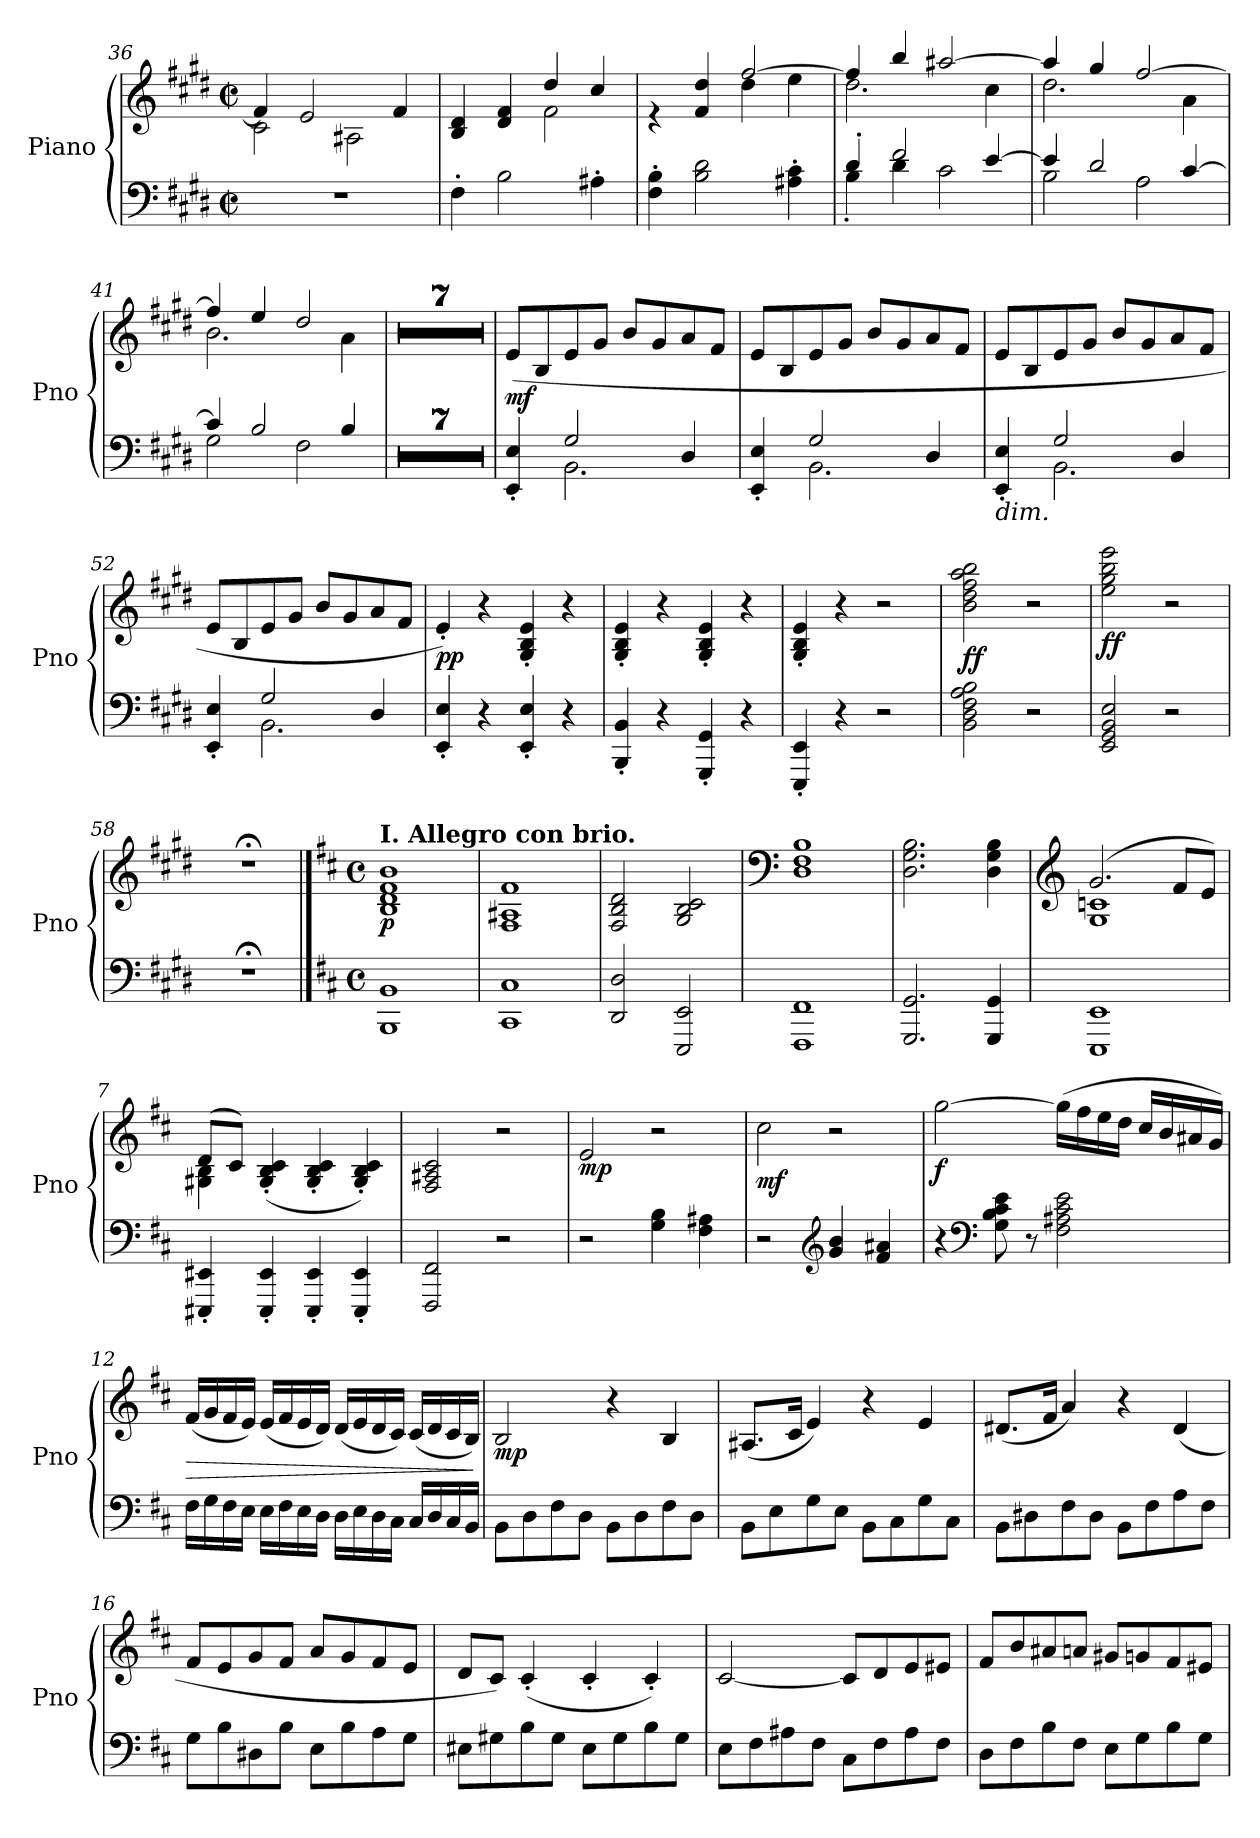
**kern	**kern	**dynam
*part1	*part1	*part1
*staff2	*staff1	*staff1/2
*I"Piano	*	*
*I'Pno	*	*
*clefF4	*clefG2	*
*k[f#c#g#d#]	*k[f#c#g#d#]	*
*M2/2	*M2/2	*
*met(c|)	*met(c|)	*
=36	=36	=36
*	*^	*
1r	4f#/]	2c#\	.
.	2e/	.	.
.	.	2A#X\	.
.	4f#/	.	.
=37	=37	=37	=37
4F#'\	4B/ 4d#/	2ryy	.
2B\	4d#/ 4f#/	.	.
.	4dd#/	2f#\	.
4A#X'\	4cc#/	.	.
!!LO:LB:g=z	!!
=38	=38	=38	=38
4F#\' 4B\'	4re	2ryy	.
2B\ 2d#\	4f#/ 4dd#/	.	.
.	[2ff#/	4dd#\	.
4A#X\' 4c#\'	.	4ee\	.
=39	=39	=39	=39
*^	*	*	*
4d#'/	4B'\	4ff#/]	2.dd#\	.
2f#/	4d#\	4bb/	.	.
.	2c#\	[2aa#X/	.	.
[4e/	.	.	4cc#\	.
=40	=40	=40	=40	=40
4e/]	2B\	4aa#/]	2.dd#\	.
2d#/	.	4gg#/	.	.
.	2A\	[2ff#/	.	.
[4c#/	.	.	4a\	.
=41	=41	=41	=41	=41
4c#/]	2G#\	4ff#/]	2.b\	.
2B/	.	4ee/	.	.
.	2F#\	2dd#/	.	.
4B/	.	.	4a\	.
*v	*v	*	*	*
*	*v	*v	*
=42	=42	=42
1r	1r	.
=43	=43	=43
1r	1r	.
=44	=44	=44
1r	1r	.
=45	=45	=45
1r	1r	.
=46	=46	=46
1r	1r	.
=47	=47	=47
1r	1r	.
=48	=48	=48
1r	1r	.
!!LO:LB:g=z
=49	=49	=49
*^	*	*
!	!	!	!LO:DY:b
4EE/' 4E/'	4ryy	(<8e/L	mf
.	.	8B/	.
2G#/	2.BB\	8e/	.
.	.	8g#/J	.
.	.	8b/L	.
.	.	8g#/	.
4D#/	.	8a/	.
.	.	8f#/J	.
=50	=50	=50	=50
4EE/' 4E/'	4ryy	8e/L	.
.	.	8B/	.
2G#/	2.BB\	8e/	.
.	.	8g#/J	.
.	.	8b/L	.
.	.	8g#/	.
4D#/	.	8a/	.
.	.	8f#/J	.
=51	=51	=51	=51
!LO:TX:b:i:t=dim.	!	!	!
4EE/' 4E/'	4ryy	8e/L	.
.	.	8B/	.
2G#/	2.BB\	8e/	.
.	.	8g#/J	.
.	.	8b/L	.
.	.	8g#/	.
4D#/	.	8a/	.
.	.	8f#/J	.
=52	=52	=52	=52
4EE/' 4E/'	4ryy	8e/L	.
.	.	8B/	.
2G#/	2.BB\	8e/	.
.	.	8g#/J	.
.	.	8b/L	.
.	.	8g#/	.
4D#/	.	8a/	.
.	.	8f#/J	.
*v	*v	*	*
=53	=53	=53
!	!	!LO:DY:b
4EE/' 4E/'	4e'/)	pp
4r	4r	.
4EE/' 4E/'	4G#/' 4B/' 4e/'	.
4r	4r	.
=54	=54	=54
4BBB/' 4BB/'	4G#/' 4B/' 4e/'	.
4r	4r	.
4GGG#/' 4GG#/'	4G#/' 4B/' 4e/'	.
4r	4r	.
=55	=55	=55
4EEE/' 4EE/'	4G#/' 4B/' 4e/'	.
4r	4r	.
2r	2r	.
=56	=56	=56
!	!	!LO:DY:b
2BB\ 2D#\ 2F#\ 2A\ 2B\	2b\ 2dd#\ 2ff#\ 2aa\ 2bb\	ff
2r	2r	.
!!LO:LB:g=z
=57	=57	=57
!	!	!LO:DY:b
2EE/ 2GG#/ 2BB/ 2E/	2ee\ 2gg#\ 2bb\ 2eee\	ff
2r	2r	.
=58	=58	=58
1r;<	1r;<	.
!!LO:LB:g=z
==1	==1	==1
*k[f#c#]	*k[f#c#]	*
*M4/4	*M4/4	*
*met(c)	*met(c)	*
*	*MM148	*
!	!LO:TX:a:B:t=I. Allegro con brio.	!
!	!	!LO:DY:b
1BBB 1BB	1B 1d 1f# 1b	p
=2	=2	=2
1CC# 1C#	1F# 1A#X 1f#	.
=3	=3	=3
2DD/ 2D/	2F#/ 2B/ 2d/	.
2EEE/ 2EE/	2G/ 2B/ 2c#/	.
=4	=4	=4
*	*clefF4	*
1FFF# 1FF#	1D 1F# 1B	.
=5	=5	=5
2.GGG/ 2.GG/	2.D\ 2.G\ 2.B\	.
4GGG/ 4GG/	4D\ 4G\ 4B\	.
=6	=6	=6
*	*clefG2	*
*	*^	*
1EEE 1EE	(>2.g/	1G 1cn	.
.	8f#/L	.	.
.	8e/J)	.	.
=7	=7	=7	=7
4EEE#X/' 4EE#X/'	(>8d/L	4G#X\ 4B\	.
.	8c#/J)	.	.
4EEE#/' 4EE#/'	(<4G#/' 4B/' 4c#/'	2.ryy	.
4EEE#/' 4EE#/'	4G#/' 4B/' 4c#/'	.	.
4EEE#/' 4EE#/'	4G#/' 4B/' 4c#/')	.	.
*	*v	*v	*
=8	=8	=8
2FFF#/ 2FF#/	2F#/ 2A#X/ 2c#/	.
2r	2r	.
=9	=9	=9
!	!	!LO:DY:b
2r	2e/	mp
4G\ 4B\	2r	.
4F#\ 4A#X\	.	.
!!LO:LB:g=z
=10	=10	=10
!	!	!LO:DY:b
2r	2cc#\	mf
*clefG2	*	*
4g/ 4b/	2r	.
4f#/ 4a#X/	.	.
=11	=11	=11
!	!	!LO:DY:b
4r	[2gg\	f
*clefF4	*	*
8G\ 8B\ 8c#\ 8e\	.	.
8r	.	.
2F#\ 2A#X\ 2c#\ 2e\	(>16gg\LL]	.
.	16ff#\	.
.	16ee\	.
.	16dd\JJ	.
.	16cc#/LL	.
.	16b/	.
.	16a#X/	.
.	16g/JJ)	.
=12	=12	=12
!	!	!LO:HP:b
16F#\LL	(<16f#/LL	>
16G\	16g/	.
16F#\	16f#/	.
16E\JJ	16e/JJ)	.
16E\LL	(<16e/LL	.
16F#\	16f#/	.
16E\	16e/	.
16D\JJ	16d/JJ)	.
16D\LL	(<16d/LL	.
16E\	16e/	.
16D\	16d/	.
16C#\JJ	16c#/JJ)	.
16C#/LL	(<16c#/LL	.
16D/	16d/	.
16C#/	16c#/	.
16BB/JJ	16B/JJ)	.
.	.	]
=13	=13	=13
!	!	!LO:DY:b
8BB\L	2B/	mp
8D\	.	.
8F#\	.	.
8D\J	.	.
8BB\L	4r	.
8D\	.	.
8F#\	4B/	.
8D\J	.	.
=14	=14	=14
8BB\L	(<8.A#X/L	.
8E\	.	.
.	16c#/Jk	.
8G\	4e/)	.
8E\J	.	.
8BB\L	4r	.
8C#\	.	.
8G\	4e/	.
8C#\J	.	.
!!LO:PB:g=z
=15	=15	=15
8BB\L	(<8.d#X/L	.
8D#X\	.	.
.	16f#/Jk	.
8F#\	4a/)	.
8D#\J	.	.
8BB\L	4r	.
8F#\	.	.
8A\	(<4d#/	.
8F#\J	.	.
=16	=16	=16
8G\L	8f#/L	.
8B\	8e/	.
8D#X\	8g/	.
8B\J	8f#/J	.
8E\L	8a/L	.
8B\	8g/	.
8A\	8f#/	.
8G\J	8e/J	.
=17	=17	=17
8E#X\L	8d/L	.
8G#X\	8c#/J)	.
8B\	(<4c#'/	.
8G#\J	.	.
8E#\L	4c#'/	.
8G#\	.	.
8B\	4c#'/)	.
8G#\J	.	.
=18	=18	=18
8E\L	[2c#/	.
8F#\	.	.
8A#X\	.	.
8F#\J	.	.
8C#\L	8c#/L]	.
8F#\	8d/	.
8A#\	8e/	.
8F#\J	8e#X/J	.
=19	=19	=19
8D\L	8f#/L	.
8F#\	8b/	.
8B\	8a#X/	.
8F#\J	8an/J	.
8E\L	8g#X/L	.
8G\	8gn/	.
8B\	8f#/	.
8G\J	8e#X/J	.
=	=	=
*-	*-	*-
